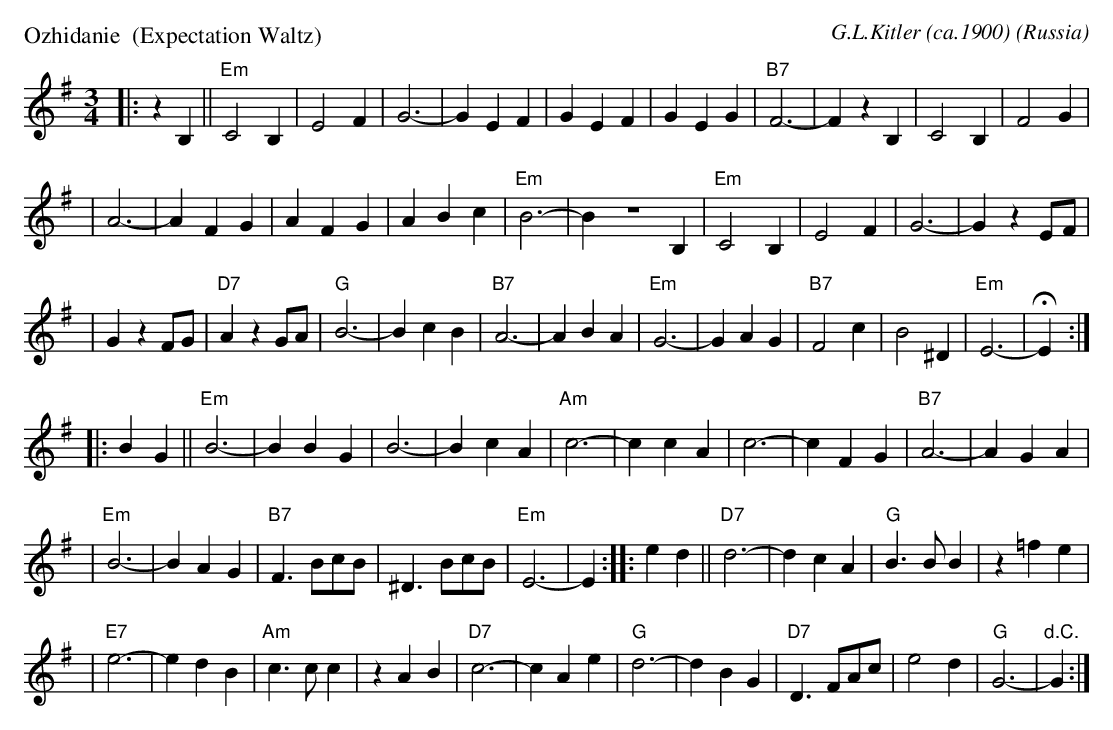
X:1
P: Ozhidanie  (Expectation Waltz)
C: G.L.Kitler (ca.1900)
O: Russia
M: 3/4
L: 1/4
K: Em
|: z B, || "Em"C2 B, | E2 F | G3- | G E F | G E F | G E G | "B7"F3- | F z B, | C2 B, | F2 G |
| A3- | A F G | A F G | A B c | "Em"B3- | B Z B, | "Em"C2 B, | E2 F | G3- | G z E/F/ |
| G z F/G/ | "D7"A z G/A/ | "G"B3- | B c B | "B7"A3- | A B A | "Em"G3- | G A G | "B7"F2 c | B2 ^D | "Em"E3- | HE :|
|: B G || "Em"B3- | B B G | B3- | B c A | "Am"c3- | c c A | c3- | c F G | "B7"A3- | A G A |
| "Em"B3- | B A G | "B7"F> Bc/B/ | ^D> Bc/B/ | "Em"E3- | E :| \
|: e d || "D7"d3- | d c A |"G"B> B B | z =f e |
|"E7"e3- | e d B | "Am"c> c c | z A B | "D7"c3- | c A e | "G"d3- | d B G | "D7"D> FA/c/ | e2 d | "G"G3- | "d.C."G :|
